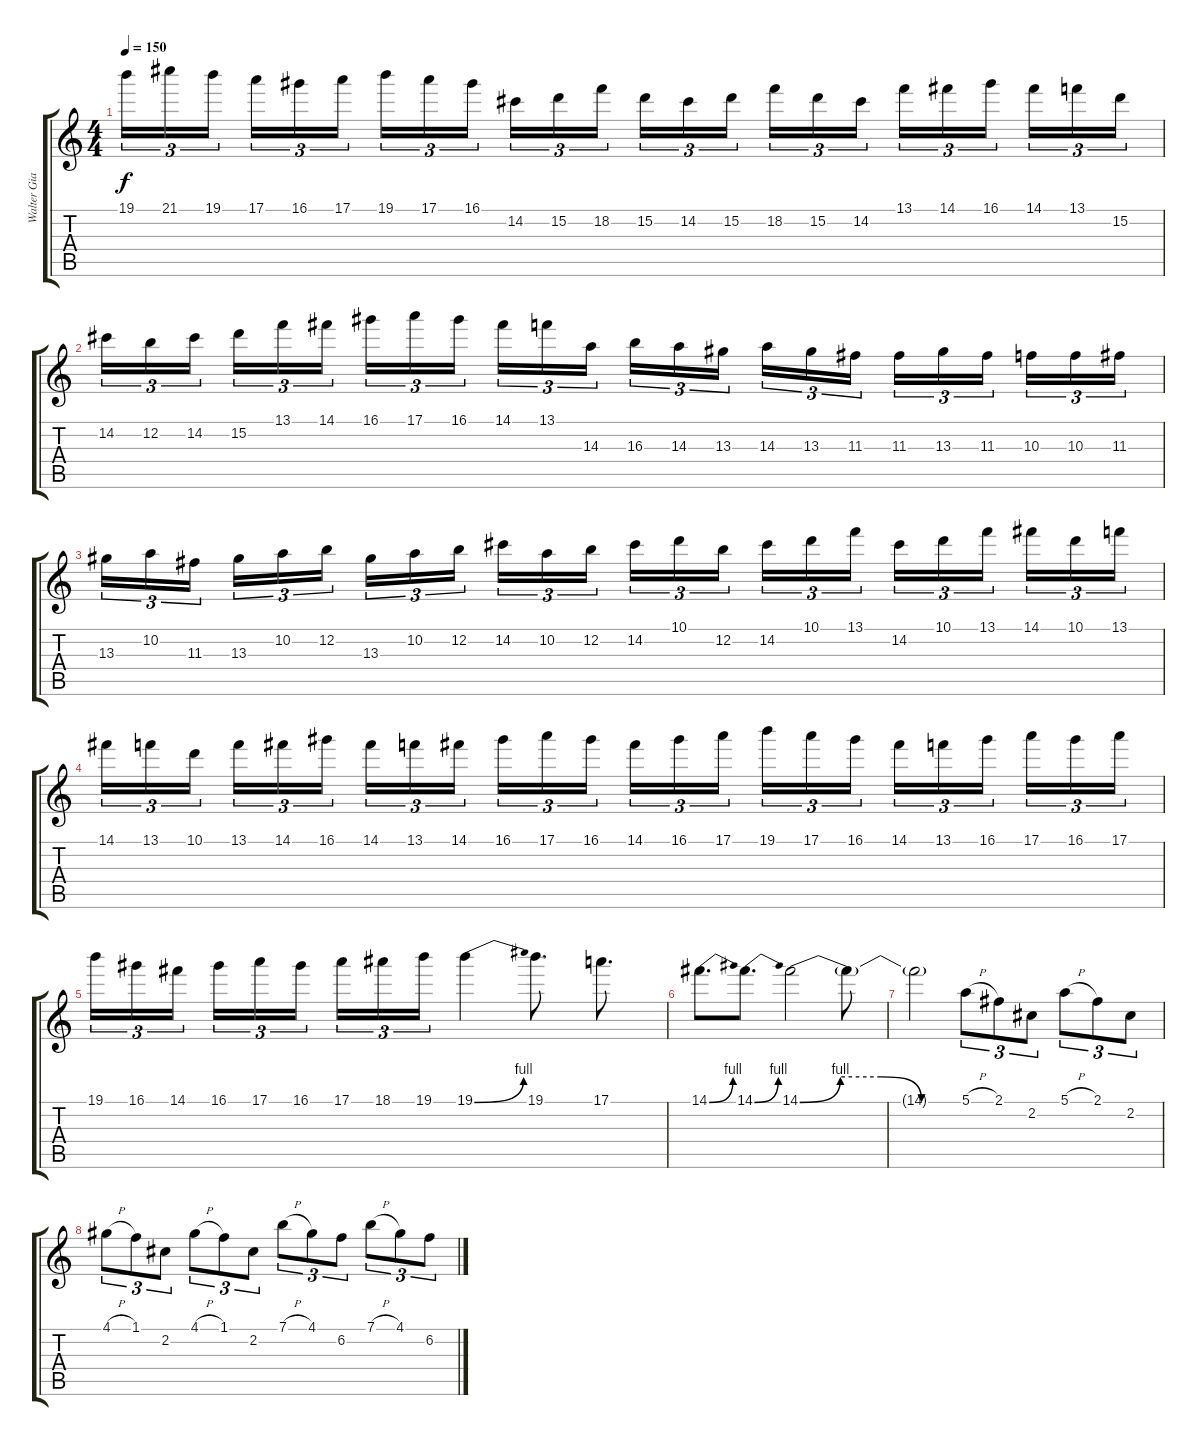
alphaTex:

\track ("Walter Giardino" "Walter Gia") {instrument distortionguitar}
\staff {score tabs}
\tuning (E4 B3 G3 D3 A2 E2) {hide}
\ts (4 4)
\tempo 150
\clef g2
\ks c
19.1.16{tu (3 2) dy f} 21.1.16{tu (3 2)} 19.1.16{tu (3 2) beam splitsecondary} 17.1.16{tu (3 2)} 16.1.16{tu (3 2)} 17.1.16{tu (3 2)} 19.1.16{tu (3 2)} 17.1.16{tu (3 2)} 16.1.16{tu (3 2) beam splitsecondary} 14.2.16{tu (3 2)} 15.2.16{tu (3 2)} 18.2.16{tu (3 2)} 15.2.16{tu (3 2)} 14.2.16{tu (3 2)} 15.2.16{tu (3 2) beam splitsecondary} 18.2.16{tu (3 2)} 15.2.16{tu (3 2)} 14.2.16{tu (3 2)} 13.1.16{tu (3 2)} 14.1.16{tu (3 2)} 16.1.16{tu (3 2) beam splitsecondary} 14.1.16{tu (3 2)} 13.1.16{tu (3 2)} 15.2.16{tu (3 2)} |
14.2.16{tu (3 2)} 12.2.16{tu (3 2)} 14.2.16{tu (3 2) beam splitsecondary} 15.2.16{tu (3 2)} 13.1.16{tu (3 2)} 14.1.16{tu (3 2)} 16.1.16{tu (3 2)} 17.1.16{tu (3 2)} 16.1.16{tu (3 2) beam splitsecondary} 14.1.16{tu (3 2)} 13.1.16{tu (3 2)} 14.3.16{tu (3 2)} 16.3.16{tu (3 2)} 14.3.16{tu (3 2)} 13.3.16{tu (3 2) beam splitsecondary} 14.3.16{tu (3 2)} 13.3.16{tu (3 2)} 11.3.16{tu (3 2)} 11.3.16{tu (3 2)} 13.3.16{tu (3 2)} 11.3.16{tu (3 2) beam splitsecondary} 10.3.16{tu (3 2)} 10.3.16{tu (3 2)} 11.3.16{tu (3 2)} |
13.3.16{tu (3 2)} 10.2.16{tu (3 2)} 11.3.16{tu (3 2) beam splitsecondary} 13.3.16{tu (3 2)} 10.2.16{tu (3 2)} 12.2.16{tu (3 2)} 13.3.16{tu (3 2)} 10.2.16{tu (3 2)} 12.2.16{tu (3 2) beam splitsecondary} 14.2.16{tu (3 2)} 10.2.16{tu (3 2)} 12.2.16{tu (3 2)} 14.2.16{tu (3 2)} 10.1.16{tu (3 2)} 12.2.16{tu (3 2) beam splitsecondary} 14.2.16{tu (3 2)} 10.1.16{tu (3 2)} 13.1.16{tu (3 2)} 14.2.16{tu (3 2)} 10.1.16{tu (3 2)} 13.1.16{tu (3 2) beam splitsecondary} 14.1.16{tu (3 2)} 10.1.16{tu (3 2)} 13.1.16{tu (3 2)} |
14.1.16{tu (3 2)} 13.1.16{tu (3 2)} 10.1.16{tu (3 2) beam splitsecondary} 13.1.16{tu (3 2)} 14.1.16{tu (3 2)} 16.1.16{tu (3 2)} 14.1.16{tu (3 2)} 13.1.16{tu (3 2)} 14.1.16{tu (3 2) beam splitsecondary} 16.1.16{tu (3 2)} 17.1.16{tu (3 2)} 16.1.16{tu (3 2)} 14.1.16{tu (3 2)} 16.1.16{tu (3 2)} 17.1.16{tu (3 2) beam splitsecondary} 19.1.16{tu (3 2)} 17.1.16{tu (3 2)} 16.1.16{tu (3 2)} 14.1.16{tu (3 2)} 13.1.16{tu (3 2)} 16.1.16{tu (3 2) beam splitsecondary} 17.1.16{tu (3 2)} 16.1.16{tu (3 2)} 17.1.16{tu (3 2)} |
19.1.16{tu (3 2)} 16.1.16{tu (3 2)} 14.1.16{tu (3 2) beam splitsecondary} 16.1.16{tu (3 2)} 17.1.16{tu (3 2)} 16.1.16{tu (3 2)} 17.1.16{tu (3 2)} 18.1.16{tu (3 2)} 19.1.16{tu (3 2)} 19.1{be (bend 0 0 60 4)}.4 19.1.8{d} 17.1.8{d} |
14.1{be (bend 0 0 60 4)}.8{d} 14.1{be (bend 0 0 60 4)}.8{d} 14.1{be (custom 0 0 15 4 30 4 45 0 60 0)}.2 14.1{t}.8 |
14.1{t}.2 5.1{h}.8{tu (3 2)} 2.1.8{tu (3 2)} 2.2.8{tu (3 2)} 5.1{h}.8{tu (3 2)} 2.1.8{tu (3 2)} 2.2.8{tu (3 2)} |
4.1{h}.8{tu (3 2)} 1.1.8{tu (3 2)} 2.2.8{tu (3 2)} 4.1{h}.8{tu (3 2)} 1.1.8{tu (3 2)} 2.2.8{tu (3 2)} 7.1{h}.8{tu (3 2)} 4.1.8{tu (3 2)} 6.2.8{tu (3 2)} 7.1{h}.8{tu (3 2)} 4.1.8{tu (3 2)} 6.2.8{tu (3 2)}
